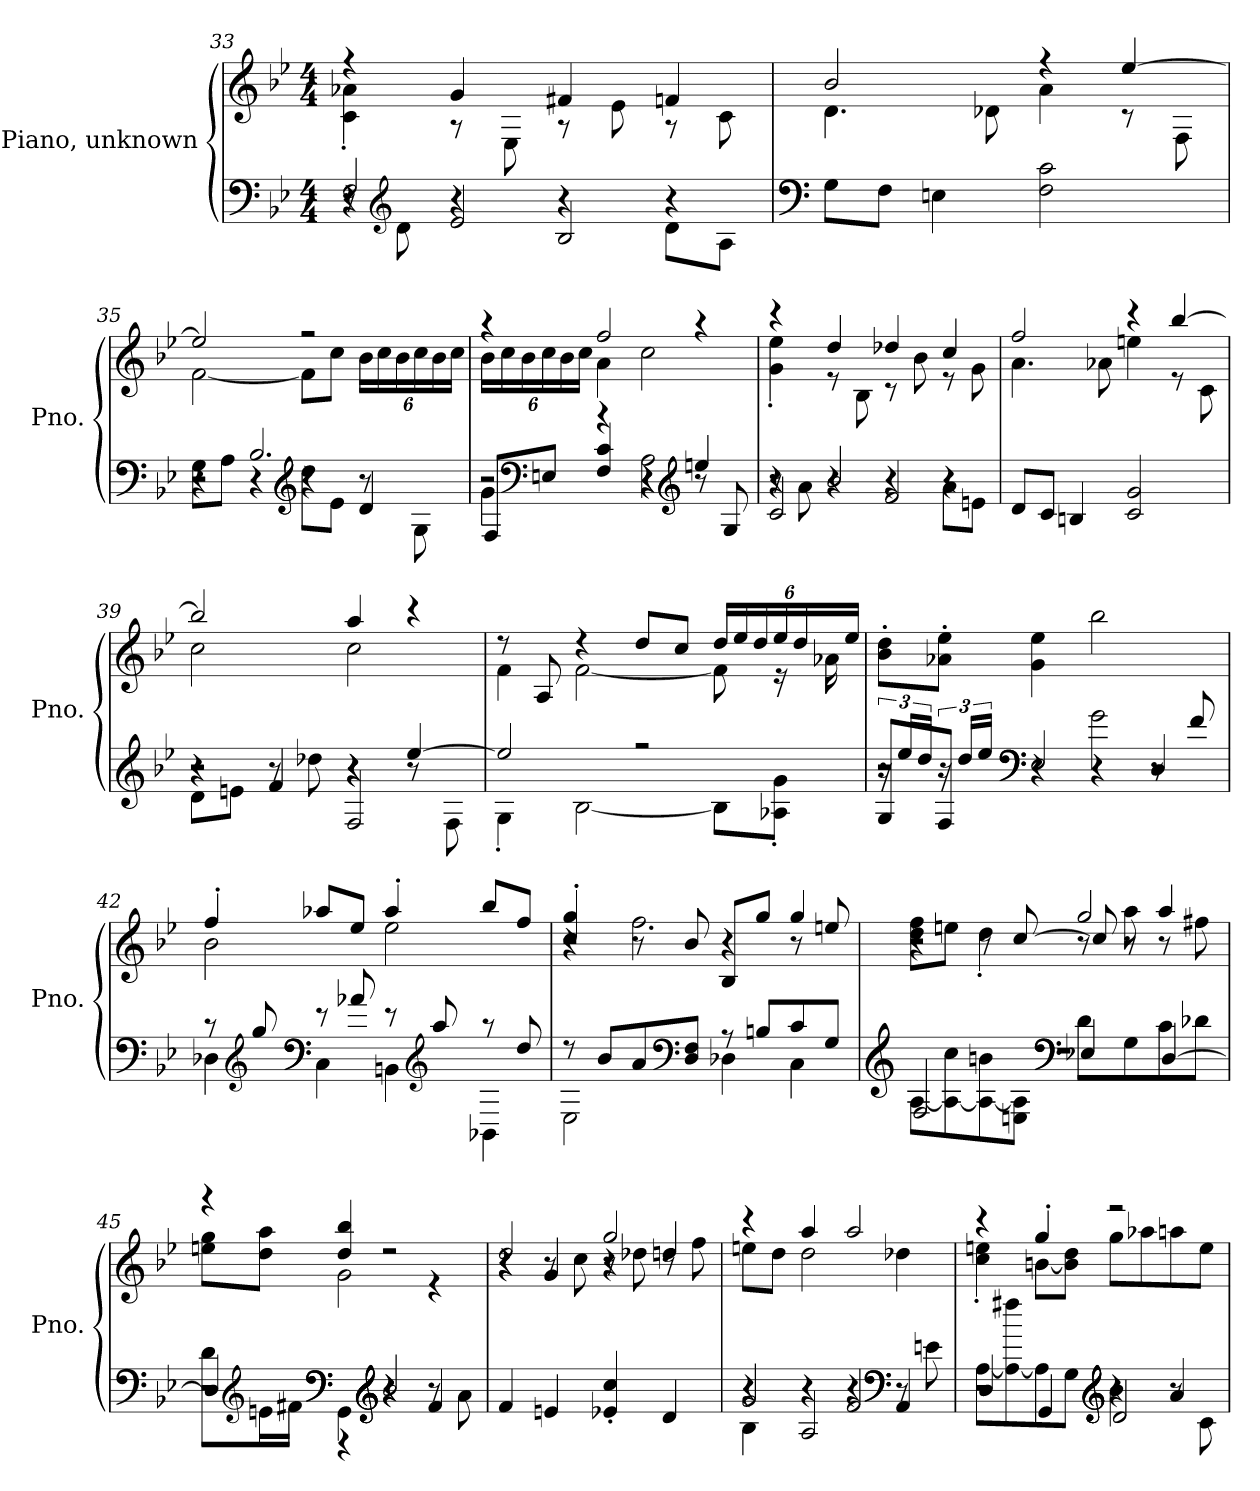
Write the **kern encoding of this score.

**kern	**kern
*part1	*part1
*staff2	*staff1
*I"Piano, unknown	*
*I'Pno.	*
*clefF4	*clefG2
*k[b-e-]	*k[b-e-]
*M4/4	*M4/4
=33	=33
*^	*^
*	*^	*	*
4r	8r	2F/	4r	4c\' 4a-X\'
*clefG2	*	*	*	*
.	8d\	.	.	.
2e-/	4r	.	4g/	8r
.	.	.	.	8E-\
.	4r	2B-/	4f#X/	8r
.	.	.	.	8e-\
4r	8d\L	.	4fn/	8r
.	8A\J	.	.	8c\
*v	*v	*v	*	*
!!LO:PB:g=z	!!
=34	=34	=34
*clefF4	*	*
8G\L	2b-/	4.d\
8F\J	.	.
4En\	.	.
.	.	8d-X\
2F\ 2c\	4r	4a\
.	[4ee-/	8r
.	.	8F\
=35	=35	=35
*^	*	*
*	*^	*	*
2r	8G\L	4r	2ee-/]	[2f\
.	8A\J	.	.	.
.	4r	2.B-/	.	.
*clefG2	*	*	*	*
4r	8dd\L	.	2r	8f\L]
.	8e-\J	.	.	8cc\J
*	*	*	*	*Xbrackettup
4d/	8r	.	.	24b-\LL
.	.	.	.	24cc\
.	.	.	.	24b-\
.	8G\	.	.	24cc\
.	.	.	.	24b-\
.	.	.	.	24cc\JJ
=36	=36	=36	=36	=36
2r	4g\	8F/L	4r	24b-\LL
.	.	.	.	24cc\
.	.	.	.	24b-\
*clefF4	*	*	*	*
.	.	8En/J	.	24cc\
.	.	.	.	24b-\
.	.	.	.	24cc\JJ
.	4r	4F/ 4c/	2ff/	4a\
4r	2A\	4r	.	2cc\
*clefG2	*	*	*	*
4een/	.	8r	4r	.
.	.	8G/	.	.
!!LO:LB:g=z	!!
=37	=37	=37	=37	=37
4r	8r	2c/	4r	4g\' 4ee-\'
.	8a\	.	.	.
2b-/	4r	.	4dd/	8r
.	.	.	.	8B-\
.	4r	2f/	4dd-X/	8r
.	.	.	.	8b-\
4r	8a\L	.	4cc/	8r
.	8en\J	.	.	8g\
*v	*v	*v	*	*
=38	=38	=38
8d/L	2ff/	4.a\
8c/J	.	.
4Bn/	.	.
.	.	8a-X\
2c/ 2g/	4r	4een\
.	[4bb-/	8r
.	.	8c\
=39	=39	=39
*^	*	*
*	*^	*	*
2r	8d\L	4r	2bb-/]	2cc\
.	8en\J	.	.	.
.	8r	4f/	.	.
.	8dd-X\	.	.	.
4r	4r	2F/	4aa/	2cc\
[4ee-/	8r	.	4r	.
.	8F\	.	.	.
*	*v	*v	*	*
=40	=40	=40	=40
2ee-/]	4G'\	8r	4f\
.	.	8A/	.
.	[2B-\	4r	[2f\
2r	.	8dd/L	.
.	.	8cc/J	.
.	8B-\L]	24dd/LL	8f\]
.	.	24ee-/	.
.	.	24dd/	.
.	8A-X\' 8g\'J	24ee-/	16r
.	.	24dd/	.
.	.	.	16a-X\
.	.	24ee-/JJ	.
*	*	*v	*v
!!LO:LB:g=z
=41	=41	=41
*	*^	*
24r	2r	8G/L	8b-\' 8dd\'L
24ee-/LL	.	.	.
24dd/JJ	.	.	.
24r	.	8F/J	8a-X\' 8ee-\'J
24dd/LL	.	.	.
24ee-/JJ	.	.	.
*clefF4	*	*	*
4r	.	2E-/	4g\ 4ee-\
4r	2g\	.	2bb-\
8r	.	4D/	.
8f/	.	.	.
*	*v	*v	*
=42	=42	=42
*	*	*^
8r	4D-X\	4ff'/	2b-\
*clefG2	*	*	*
8gg/	.	.	.
*clefF4	*	*	*
8r	4C\	8aa-X/L	.
8a-X/	.	8ee-/J	.
8r	4BBn\	4aa-'/	2ee-\
*clefG2	*	*	*
8aa/	.	.	.
8r	4BB-X\	8bb-/L	.
8dd/	.	8ff/J	.
=43	=43	=43	=43
*	*	*	*^
8r	2E-\	2r	4r	4cc/' 4gg/'
8b-/L	.	.	.	.
8a/	.	.	2.ff\	8r
*clefF4	*	*	*	*
8D/ 8F/J	.	.	.	8b-/
8r	4D-X\	4r	.	8B-/L
8Bn/L	.	.	.	8gg/J
8c/	4C\	4gg/	.	8r
8G/J	.	.	.	8een/
*v	*v	*	*	*
!!LO:LB:g=z	!!	!!
=44	=44	=44	=44
*clefG2	*	*	*
*^	*	*	*
*	*^	*	*	*
1r	[8A\L	2F/	2r	8dd\ 8ff\L	4r
.	8A\_ 8cc\	.	.	8een\J	.
.	8A\_ 8bn\	.	.	4dd'\	8r
.	8En\ 8A\]J	.	.	.	[8cc/
*clefF4	*	*	*	*	*
.	8d\L	4E-X/	2gg/	8r	8cc/]
.	8G\	.	.	8aa\	8r
.	8c\	[4D/	.	8r	4aa/
.	8d-X\J	.	.	8ff#X\	.
*	*	*	*	*v	*v
=45	=45	=45	=45	=45
2r	8d\L	4D/]	4r	8een\ 8gg\L
*clefG2	*	*	*	*
.	16en\L	.	.	8dd\ 8aa\J
.	16f#X\JJ	.	.	.
*clefF4	*	*	*	*
.	4GG\	4r	4dd/ 4bb-/	2g\
*clefG2	*	*	*	*
4r	4r	2b-/	2r	.
4f#/	8r	.	.	4r
.	8a\	.	.	.
*v	*v	*v	*	*
=46	=46	=46
*	*	*^
4f/	2dd/	4r	4r
4en/	.	8r	4g/
.	.	8cc\	.
4e-X/' 4cc/'	2gg/	8r	4r
.	.	8dd-X\	.
4d/	.	8r	4ddn/
.	.	8ff\	.
*	*	*v	*v
!!LO:LB:g=z
=47	=47	=47
*^	*	*
*	*^	*	*
2g/	4B-\	4r	4r	8een\L
.	.	.	.	8dd\J
.	4r	2A/	4aa/	2dd\
2f/	4r	.	2aa/	.
*clefF4	*	*	*	*
.	8r	4AA/	.	4dd-X\
.	8en\	.	.	.
=48	=48	=48	=48	=48
2r	[8A\L	4D/	4r	4cc\' 4een\'
.	8A\_ 8ff#X\	.	.	.
.	8A\]	4GG/	4gg'/	[8bn\L
.	8G\J	.	.	8b\] 8dd\J
*clefG2	*	*	*	*
4r	4b-\	2d/	2r	8gg\L
.	.	.	.	8aa-X\
4a/	8r	.	.	8aan\
.	8c\	.	.	8ee\J
*v	*v	*v	*	*
*	*v	*v
=	=
*-	*-
